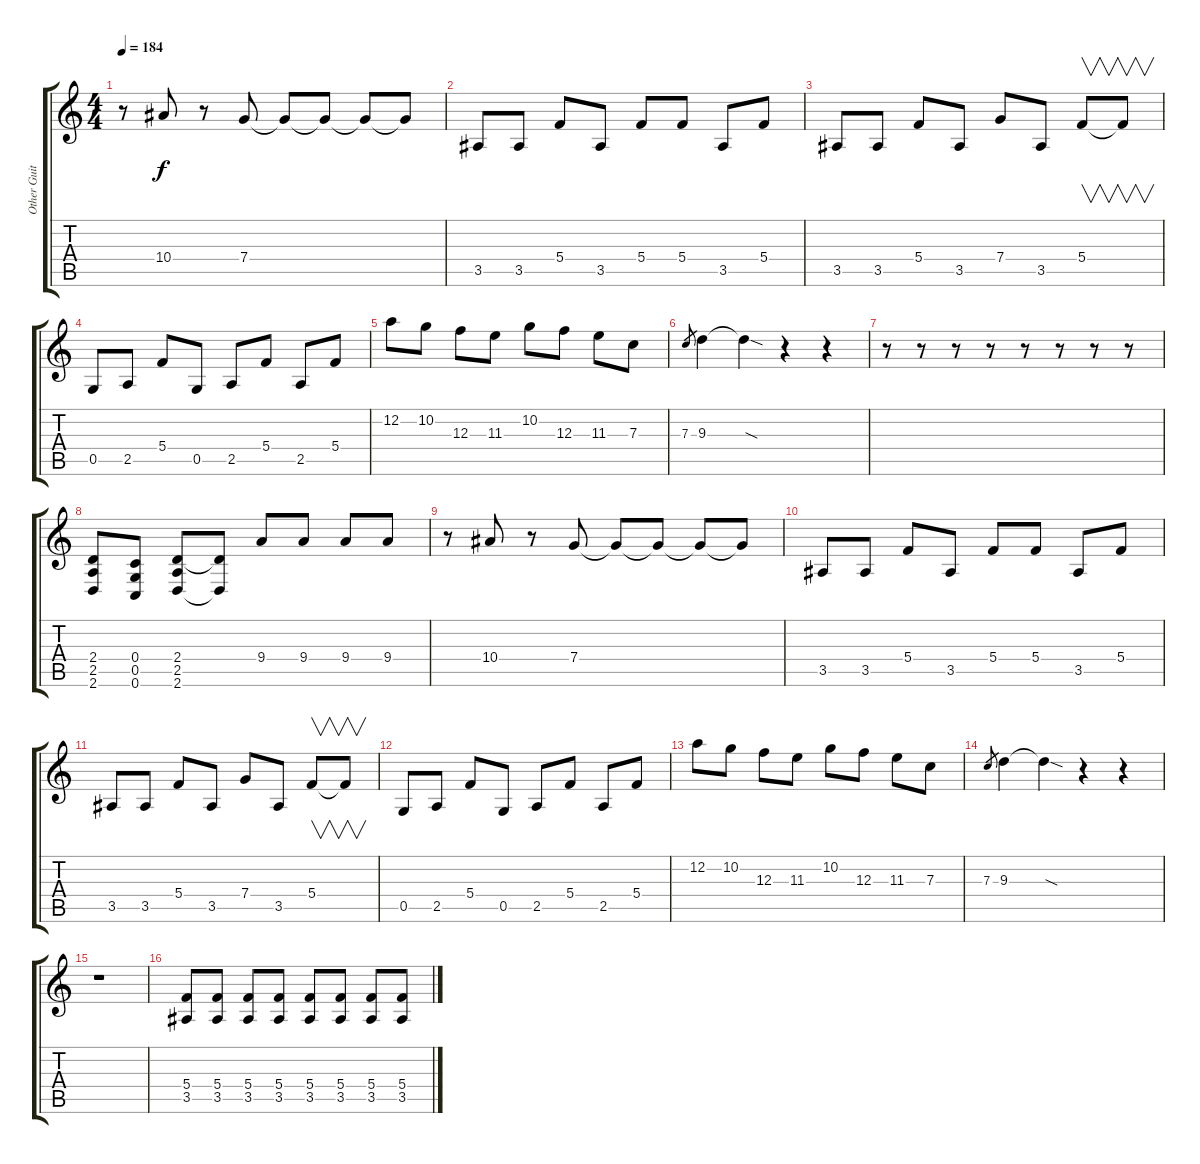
\track ("Other Guitar 2 (Studio)" "Other Guit") {instrument acousticguitarsteel}
\staff {score tabs}
\tuning (D4 A3 F3 C3 G2 C2) {hide}
\ts (4 4)
\tempo 184
\clef g2
\ks c
r.8{dy f} 10.4.8 r.8 7.4.8 7.4{t}.8 7.4{t}.8 7.4{t}.8 7.4{t}.8 |
3.5.8 3.5.8 5.4.8 3.5.8 5.4.8 5.4.8 3.5.8 5.4.8 |
3.5.8 3.5.8 5.4.8 3.5.8 7.4.8 3.5.8 5.4.8{v} 5.4{t}.8{v} |
0.5.8 2.5.8 5.4.8 0.5.8 2.5.8 5.4.8 2.5.8 5.4.8 |
12.2.8 10.2.8 12.3.8 11.3.8 10.2.8 12.3.8 11.3.8 7.3.8 |
7.3.8{gr} 9.3.4 9.3{sod t}.4 r.4 r.4 |
r.8 r.8 r.8 r.8 r.8 r.8 r.8 r.8 |
(2.4 2.5 2.6).8 (0.4 0.5 0.6).8 (2.4 2.5 2.6).8 (2.4{t} 2.6{t}).8 9.4.8 9.4.8 9.4.8 9.4.8 |
r.8 10.4.8 r.8 7.4.8 7.4{t}.8 7.4{t}.8 7.4{t}.8 7.4{t}.8 |
3.5.8 3.5.8 5.4.8 3.5.8 5.4.8 5.4.8 3.5.8 5.4.8 |
3.5.8 3.5.8 5.4.8 3.5.8 7.4.8 3.5.8 5.4.8{v} 5.4{t}.8{v} |
0.5.8 2.5.8 5.4.8 0.5.8 2.5.8 5.4.8 2.5.8 5.4.8 |
12.2.8 10.2.8 12.3.8 11.3.8 10.2.8 12.3.8 11.3.8 7.3.8 |
7.3.8{gr} 9.3.4 9.3{sod t}.4 r.4 r.4 |
r.1 |
(5.4 3.5).8 (5.4 3.5).8 (5.4 3.5).8 (5.4 3.5).8 (5.4 3.5).8 (5.4 3.5).8 (5.4 3.5).8 (5.4 3.5).8
